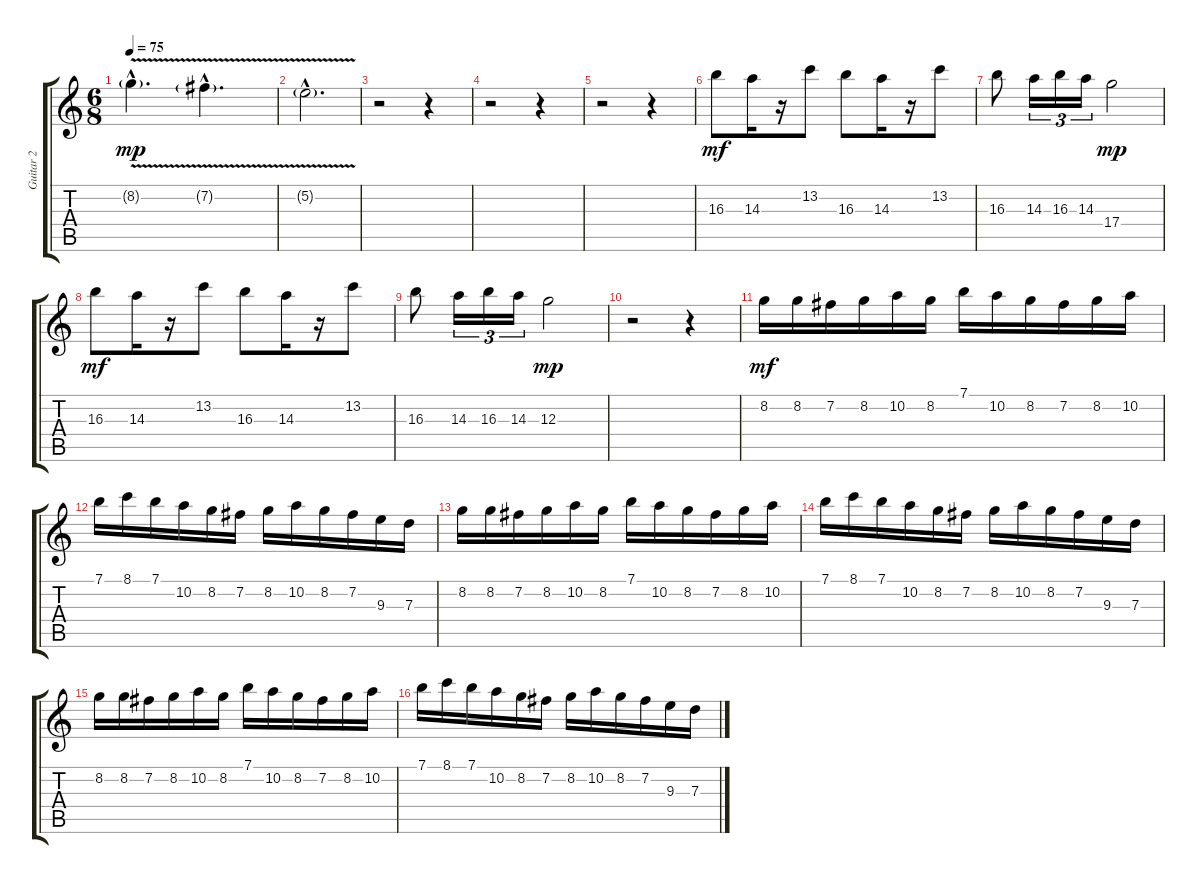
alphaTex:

\track ("Guitar 2" "Guitar 2") {instrument distortionguitar}
\staff {score tabs}
\tuning (E4 B3 G3 D3 A2 E2) {hide}
\ts (6 8)
\tempo 75
\clef g2
\ks c
8.2{v g hac}.4{d dy mp} 7.2{v g hac}.4{d} |
5.2{v g hac}.2{d} |
r.2 r.4 |
r.2 r.4 |
r.2 r.4 |
16.3.8{dy mf} 14.3.16 r.16 13.2.8 16.3.8 14.3.16 r.16 13.2.8 |
16.3.8 14.3.16{tu (3 2)} 16.3.16{tu (3 2)} 14.3.16{tu (3 2)} 17.4.2{dy mp} |
16.3.8{dy mf} 14.3.16 r.16 13.2.8 16.3.8 14.3.16 r.16 13.2.8 |
16.3.8 14.3.16{tu (3 2)} 16.3.16{tu (3 2)} 14.3.16{tu (3 2)} 12.3.2{dy mp} |
r.2 r.4 |
8.2.16{dy mf} 8.2.16 7.2.16 8.2.16 10.2.16 8.2.16 7.1.16 10.2.16 8.2.16 7.2.16 8.2.16 10.2.16 |
7.1.16 8.1.16 7.1.16 10.2.16 8.2.16 7.2.16 8.2.16 10.2.16 8.2.16 7.2.16 9.3.16 7.3.16 |
8.2.16 8.2.16 7.2.16 8.2.16 10.2.16 8.2.16 7.1.16 10.2.16 8.2.16 7.2.16 8.2.16 10.2.16 |
7.1.16 8.1.16 7.1.16 10.2.16 8.2.16 7.2.16 8.2.16 10.2.16 8.2.16 7.2.16 9.3.16 7.3.16 |
8.2.16 8.2.16 7.2.16 8.2.16 10.2.16 8.2.16 7.1.16 10.2.16 8.2.16 7.2.16 8.2.16 10.2.16 |
7.1.16 8.1.16 7.1.16 10.2.16 8.2.16 7.2.16 8.2.16 10.2.16 8.2.16 7.2.16 9.3.16 7.3.16
